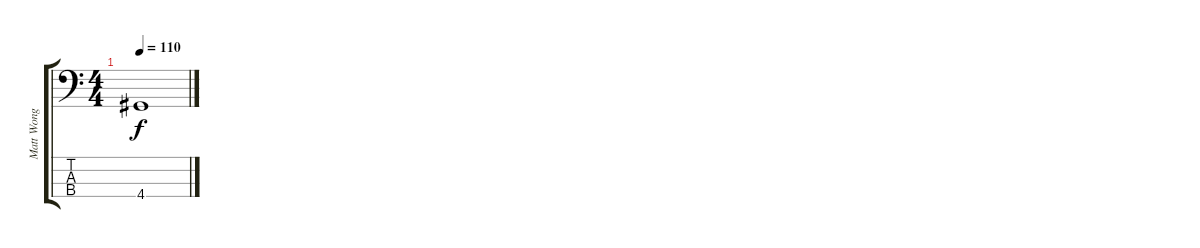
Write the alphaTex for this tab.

\track ("Matt Wong" "Matt Wong") {instrument electricbasspick}
\staff {score tabs}
\tuning (G2 D2 A1 E1) {hide}
\ts (4 4)
\tempo 110
\clef f4
\ks c
4.4.1{dy f}
